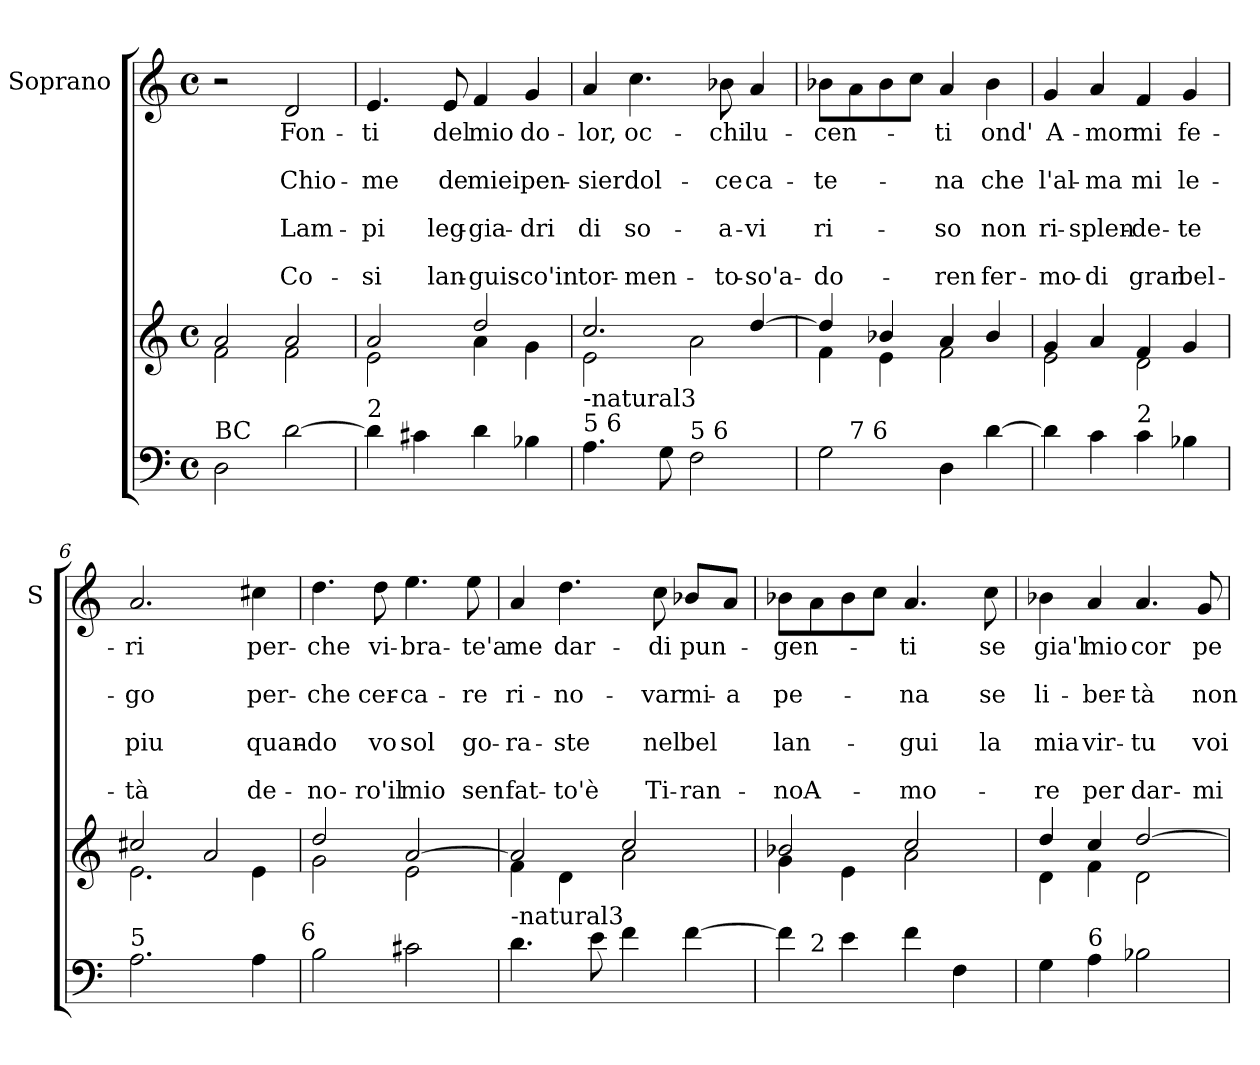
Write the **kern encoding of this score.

**kern	**kern	**kern	**text	**text	**text	**text	**text	**text	**text
*part2	*part2	*part1	*part1	*part1	*part1	*part1	*part1	*part1	*part1
*staff3	*staff2	*staff1	*staff1	*staff1	*staff1	*staff1	*staff1	*staff1	*staff1
*	*	*I"Soprano	*	*	*	*	*	*	*
*	*	*I'S	*	*	*	*	*	*	*
*clefF4	*clefG2	*clefG2	*	*	*	*	*	*	*
*k[]	*k[]	*k[]	*	*	*	*	*	*	*
*C:	*C:	*C:	*	*	*	*	*	*	*
*M4/4	*M4/4	*M4/4	*	*	*	*	*	*	*
*met(c)	*met(c)	*met(c)	*	*	*	*	*	*	*
=1	=1	=1	=1	=1	=1	=1	=1	=1	=1
*	*^	*	*	*	*	*	*	*	*
!LO:TX:a:t=BC	!	!	!	!	!	!	!	!	!	!
2D\	2a/	2f\	2r	.	.	.	.	.	.	.
!	!	!	!	!LO:LY:b	!	!LO:LY:b	!	!LO:LY:b	!	!LO:LY:b
[2d\	2a/	2f\	2d/	Fon-	.	Chio-	.	Lam-	.	Co-
=2	=2	=2	=2	=2	=2	=2	=2	=2	=2	=2
!LO:TX:a:t=2	!	!	!	!	!	!	!	!	!	!
!	!	!	!	!LO:LY:b	!	!LO:LY:b	!	!LO:LY:b	!	!LO:LY:b
4d\]	2a/	2e\	4.e/	-ti	.	-me	.	-pi	.	-si
4c#X\	.	.	.	.	.	.	.	.	.	.
!	!	!	!	!LO:LY:b	!	!LO:LY:b	!	!LO:LY:b	!	!LO:LY:b
.	.	.	8e/	del	.	de	.	leg-	.	lan-
!	!	!	!	!LO:LY:b	!	!LO:LY:b	!	!LO:LY:b	!	!LO:LY:b
4d\	2dd/	4a\	4f/	mio	.	miei	.	-gia-	.	-guis-
!	!	!	!	!LO:LY:b	!	!LO:LY:b	!	!LO:LY:b	!	!LO:LY:b
4B-X\	.	4g\	4g/	do-	.	pen-	.	-dri	.	-co'in
=3	=3	=3	=3	=3	=3	=3	=3	=3	=3	=3
!LO:TX:a:t=5 6	!	!	!	!	!	!	!	!	!	!
!LO:TX:a:t=-natural3	!	!	!	!	!	!	!	!	!	!
!	!	!	!	!LO:LY:b	!	!LO:LY:b	!	!LO:LY:b	!	!LO:LY:b
4.A\	2.cc/	2e\	4a/	-lor,	.	-sier	.	di	.	tor-
!	!	!	!	!LO:LY:b	!	!LO:LY:b	!	!LO:LY:b	!	!LO:LY:b
.	.	.	4.cc\	oc-	.	dol-	.	so-	.	-men-
8G\	.	.	.	.	.	.	.	.	.	.
!LO:TX:a:t=5 6	!	!	!	!	!	!	!	!	!	!
2F\	.	2a\	.	.	.	.	.	.	.	.
!	!	!	!	!LO:LY:b	!	!LO:LY:b	!	!LO:LY:b	!	!LO:LY:b
.	.	.	8b-X\	-chi	.	-ce	.	-a-	.	-to-
!	!	!	!	!LO:LY:b	!	!LO:LY:b	!	!LO:LY:b	!	!LO:LY:b
.	[>4dd/	.	4a/	lu-	.	ca-	.	-vi	.	-so'a-
=4	=4	=4	=4	=4	=4	=4	=4	=4	=4	=4
!	!	!	!	!LO:LY:b	!	!LO:LY:b	!	!LO:LY:b	!	!LO:LY:b
*^	*	*	*	*	*	*	*	*	*	*
2G\	8ryy	4dd/]	4f\	8b-X\L	-cen-	.	-te-	.	ri-	.	-do-
!	!LO:TX:a:t=7 6	!	!	!	!	!	!	!	!	!	!
.	2..ryy	.	.	8a\	.	.	.	.	.	.	.
.	.	4b-X/	4e\	8b-\	.	.	.	.	.	.	.
.	.	.	.	8cc\J	.	.	.	.	.	.	.
!	!	!	!	!	!LO:LY:b	!	!LO:LY:b	!	!LO:LY:b	!	!LO:LY:b
4D\	.	4a/	2f\	4a/	-ti	.	-na	.	-so	.	-ren
!	!	!	!	!	!LO:LY:b	!	!LO:LY:b	!	!LO:LY:b	!	!LO:LY:b
[4d\	.	4b-/	.	4b-\	ond'	.	che	.	non	.	fer-
!!LO:LB:g=z
=5	=5	=5	=5	=5	=5	=5	=5	=5	=5	=5	=5
!LO:TX:a:t=2	!	!	!	!	!	!	!	!	!	!	!
!	!	!	!	!	!LO:LY:b	!	!LO:LY:b	!	!LO:LY:b	!	!LO:LY:b
*v	*v	*	*	*	*	*	*	*	*	*	*
4d\]	4g/	2e\	4g/	A-	.	l'al-	.	ri-	.	-mo-
!	!	!	!	!LO:LY:b	!	!LO:LY:b	!	!LO:LY:b	!	!LO:LY:b
4c\	4a/	.	4a/	-mor	.	-ma	.	-splen-	.	-di
!LO:TX:a:t=2	!	!	!	!	!	!	!	!	!	!
!	!	!	!	!LO:LY:b	!	!LO:LY:b	!	!LO:LY:b	!	!LO:LY:b
4c\	4f/	2d\	4f/	mi	.	mi	.	-de-	.	gran
!	!	!	!	!LO:LY:b	!	!LO:LY:b	!	!LO:LY:b	!	!LO:LY:b
4B-X\	4g/	.	4g/	fe-	.	le-	.	-te	.	bel-
=6	=6	=6	=6	=6	=6	=6	=6	=6	=6	=6
!LO:TX:a:t=5	!	!	!	!	!	!	!	!	!	!
!	!	!	!	!LO:LY:b	!	!LO:LY:b	!	!LO:LY:b	!	!LO:LY:b
2.A\	2cc#X/	2.e\	2.a/	-ri	.	-go	.	piu	.	-tà
.	2a/	.	.	.	.	.	.	.	.	.
!	!	!	!	!LO:LY:b	!	!LO:LY:b	!	!LO:LY:b	!	!LO:LY:b
4A\	.	4e\	4cc#X\	per-	.	per-	.	quan-	.	de-
!LO:TX:a:t=6	!	!	!	!	!	!	!	!	!	!
=7	=7	=7	=7	=7	=7	=7	=7	=7	=7	=7
!	!	!	!	!LO:LY:b	!	!LO:LY:b	!	!LO:LY:b	!	!LO:LY:b
2B\	2dd/	2g\	4.dd\	-che	.	-che	.	-do	.	-no-
!	!	!	!	!LO:LY:b	!	!LO:LY:b	!	!LO:LY:b	!	!LO:LY:b
.	.	.	8dd\	vi-	.	cer-	.	vo	.	-ro'il
!	!	!	!	!LO:LY:b	!	!LO:LY:b	!	!LO:LY:b	!	!LO:LY:b
2c#X\	[>2a/	2e\	4.ee\	-bra-	.	-ca-	.	sol	.	mio
!	!	!	!	!LO:LY:b	!	!LO:LY:b	!	!LO:LY:b	!	!LO:LY:b
.	.	.	8ee\	-te'a	.	-re	.	go-	.	sen
=8	=8	=8	=8	=8	=8	=8	=8	=8	=8	=8
!LO:TX:a:t=-natural3	!	!	!	!	!	!	!	!	!	!
!	!	!	!	!LO:LY:b	!	!LO:LY:b	!	!LO:LY:b	!	!LO:LY:b
4.d\	2a/]	4f\	4a/	me	.	ri-	.	-ra-	.	fat-
!	!	!	!	!LO:LY:b	!	!LO:LY:b	!	!LO:LY:b	!	!LO:LY:b
.	.	4d\	4.dd\	dar-	.	-no-	.	-ste	.	-to'è
8e\	.	.	.	.	.	.	.	.	.	.
4f\	2cc/	2a\	.	.	.	.	.	.	.	.
!	!	!	!	!LO:LY:b	!	!LO:LY:b	!	!LO:LY:b	!	!LO:LY:b
.	.	.	8cc\	-di	.	-var	.	nel	.	Ti-
!	!	!	!	!LO:LY:b	!	!LO:LY:b	!	!LO:LY:b	!	!LO:LY:b
[4f\	.	.	8b-X/L	pun-	.	mi-	.	bel	.	-ran-
!	!	!	!	!	!	!LO:LY:b	!	!	!	!
.	.	.	8a/J	.	.	-a	.	.	.	.
!!LO:PB:g=z
=9	=9	=9	=9	=9	=9	=9	=9	=9	=9	=9
!	!	!	!	!LO:LY:b	!	!LO:LY:b	!	!LO:LY:b	!	!LO:LY:b
*^	*	*	*	*	*	*	*	*	*	*
4f\]	8ryy	2b-X/	4g\	8b-X\L	-gen-	.	pe-	.	lan-	.	-noA-
!	!LO:TX:a:t=2	!	!	!	!	!	!	!	!	!	!
.	2..ryy	.	.	8a\	.	.	.	.	.	.	.
4e\	.	.	4e\	8b-\	.	.	.	.	.	.	.
.	.	.	.	8cc\J	.	.	.	.	.	.	.
!	!	!	!	!	!LO:LY:b	!	!LO:LY:b	!	!LO:LY:b	!	!LO:LY:b
4f\	.	2cc/	2a\	4.a/	-ti	.	-na	.	-gui	.	-mo-
4F\	.	.	.	.	.	.	.	.	.	.	.
!	!	!	!	!	!LO:LY:b	!	!LO:LY:b	!	!LO:LY:b	!	!
.	.	.	.	8cc\	se	.	se	.	la	.	.
=10	=10	=10	=10	=10	=10	=10	=10	=10	=10	=10	=10
!	!	!	!	!	!LO:LY:b	!	!LO:LY:b	!	!LO:LY:b	!	!LO:LY:b
*v	*v	*	*	*	*	*	*	*	*	*	*
4G\	4dd/	4d\	4b-X\	gia'l	.	li-	.	mia	.	-re
!LO:TX:a:t=6	!	!	!	!	!	!	!	!	!	!
!	!	!	!	!LO:LY:b	!	!LO:LY:b	!	!LO:LY:b	!	!LO:LY:b
4A\	4cc/	4f\	4a/	mio	.	-ber-	.	vir-	.	per
!	!	!	!	!LO:LY:b	!	!LO:LY:b	!	!LO:LY:b	!	!LO:LY:b
2B-X\	[>2dd/	2d\	4.a/	cor	.	-tà	.	-tu	.	dar-
!	!	!	!	!LO:LY:b	!	!LO:LY:b	!	!LO:LY:b	!	!LO:LY:b
.	.	.	8g/	pe-	.	non	.	voi	.	-mi
*	*v	*v	*	*	*	*	*	*	*	*
=	=	=	=	=	=	=	=	=	=
*-	*-	*-	*-	*-	*-	*-	*-	*-	*-
